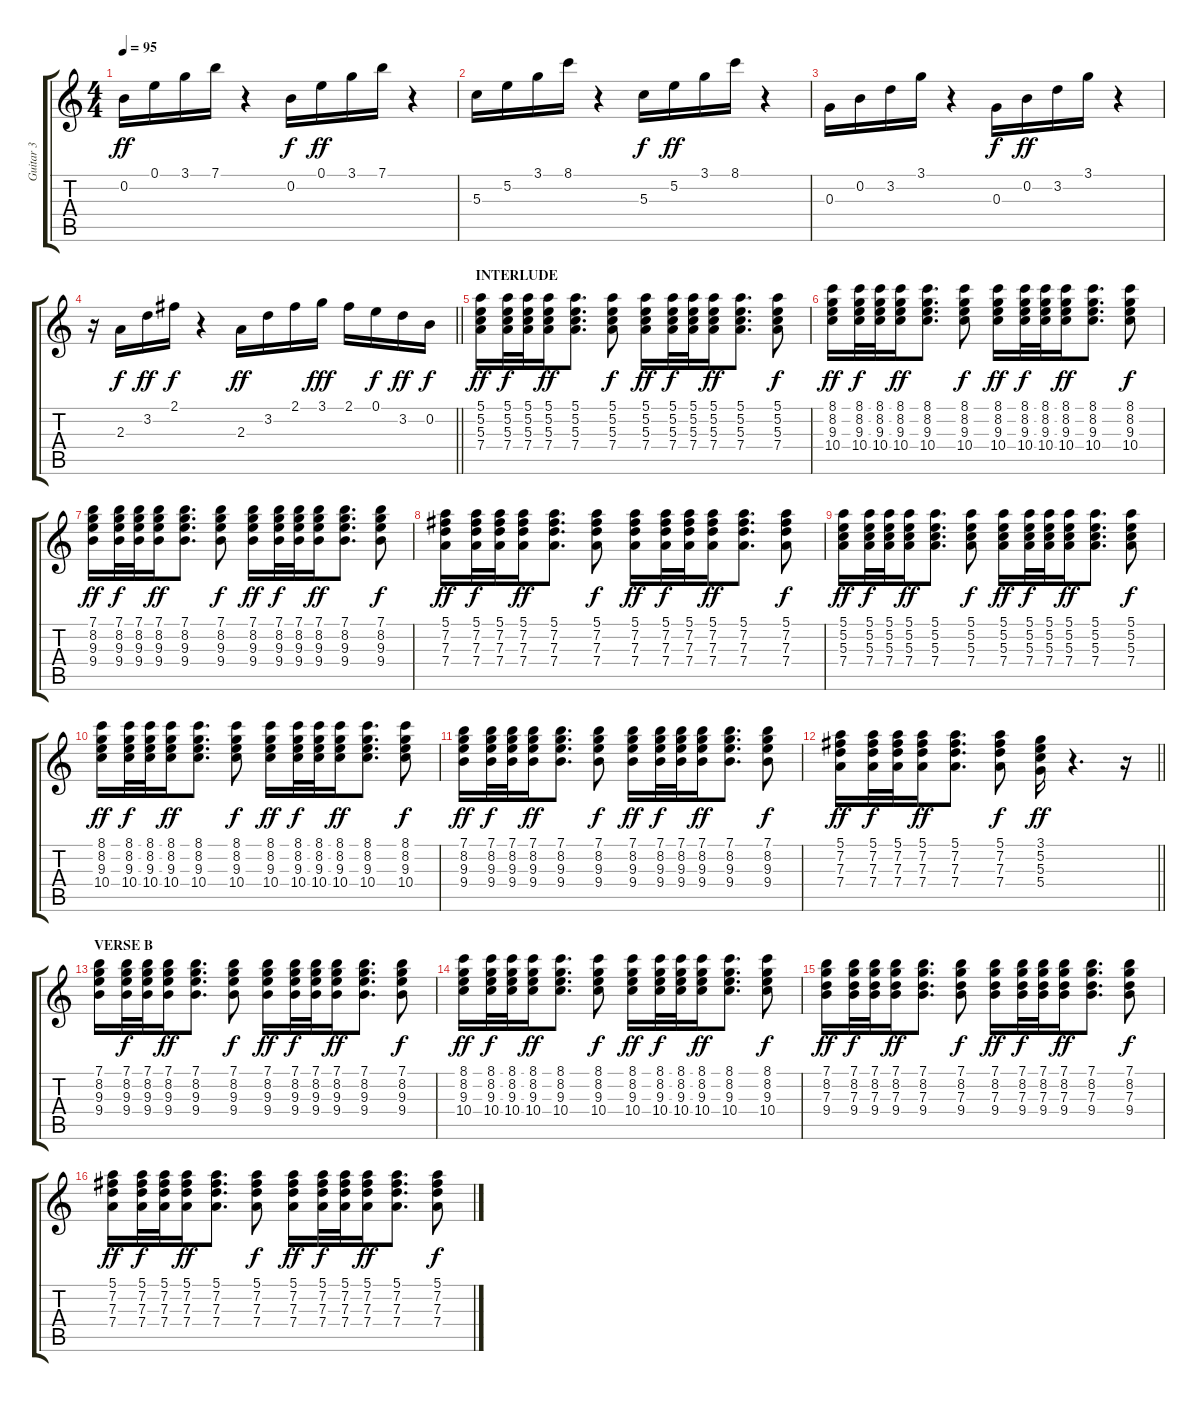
\track ("Guitar 3" "Guitar 3") {instrument acousticguitarsteel}
\staff {score tabs}
\tuning (E4 B3 G3 D3 A2 E2) {hide}
\ts (4 4)
\tempo 95
\clef g2
\ks c
0.2.16{dy ff} 0.1.16 3.1.16 7.1.16 r.4 0.2.16{dy f} 0.1.16{dy ff} 3.1.16 7.1.16 r.4 |
5.3.16 5.2.16 3.1.16 8.1.16 r.4 5.3.16{dy f} 5.2.16{dy ff} 3.1.16 8.1.16 r.4 |
0.3.16 0.2.16 3.2.16 3.1.16 r.4 0.3.16{dy f} 0.2.16{dy ff} 3.2.16 3.1.16 r.4 |
\barLineRight lightlight
r.16 2.3.16{dy f} 3.2.16{dy ff} 2.1.16{dy f} r.4 2.3.16{dy ff} 3.2.16 2.1.16 3.1.16{dy fff} 2.1.16 0.1.16{dy f} 3.2.16{dy ff} 0.2.16{dy f} |
\section ("" "INTERLUDE")
(5.1 5.2 5.3 7.4).16{dy ff} (5.1 5.2 5.3 7.4).32{dy f} (5.1 5.2 5.3 7.4).32 (5.1 5.2 5.3 7.4).16{dy ff} (5.1 5.2 5.3 7.4).8{d} (5.1 5.2 5.3 7.4).8{dy f} (5.1 5.2 5.3 7.4).16{dy ff} (5.1 5.2 5.3 7.4).32{dy f} (5.1 5.2 5.3 7.4).32 (5.1 5.2 5.3 7.4).16{dy ff} (5.1 5.2 5.3 7.4).8{d} (5.1 5.2 5.3 7.4).8{dy f} |
(8.1 8.2 9.3 10.4).16{dy ff} (8.1 8.2 9.3 10.4).32{dy f} (8.1 8.2 9.3 10.4).32 (8.1 8.2 9.3 10.4).16{dy ff} (8.1 8.2 9.3 10.4).8{d} (8.1 8.2 9.3 10.4).8{dy f} (8.1 8.2 9.3 10.4).16{dy ff} (8.1 8.2 9.3 10.4).32{dy f} (8.1 8.2 9.3 10.4).32 (8.1 8.2 9.3 10.4).16{dy ff} (8.1 8.2 9.3 10.4).8{d} (8.1 8.2 9.3 10.4).8{dy f} |
(7.1 8.2 9.3 9.4).16{dy ff} (7.1 8.2 9.3 9.4).32{dy f} (7.1 8.2 9.3 9.4).32 (7.1 8.2 9.3 9.4).16{dy ff} (7.1 8.2 9.3 9.4).8{d} (7.1 8.2 9.3 9.4).8{dy f} (7.1 8.2 9.3 9.4).16{dy ff} (7.1 8.2 9.3 9.4).32{dy f} (7.1 8.2 9.3 9.4).32 (7.1 8.2 9.3 9.4).16{dy ff} (7.1 8.2 9.3 9.4).8{d} (7.1 8.2 9.3 9.4).8{dy f} |
(5.1 7.2 7.3 7.4).16{dy ff} (5.1 7.2 7.3 7.4).32{dy f} (5.1 7.2 7.3 7.4).32 (5.1 7.2 7.3 7.4).16{dy ff} (5.1 7.2 7.3 7.4).8{d} (5.1 7.2 7.3 7.4).8{dy f} (5.1 7.2 7.3 7.4).16{dy ff} (5.1 7.2 7.3 7.4).32{dy f} (5.1 7.2 7.3 7.4).32 (5.1 7.2 7.3 7.4).16{dy ff} (5.1 7.2 7.3 7.4).8{d} (5.1 7.2 7.3 7.4).8{dy f} |
(5.1 5.2 5.3 7.4).16{dy ff} (5.1 5.2 5.3 7.4).32{dy f} (5.1 5.2 5.3 7.4).32 (5.1 5.2 5.3 7.4).16{dy ff} (5.1 5.2 5.3 7.4).8{d} (5.1 5.2 5.3 7.4).8{dy f} (5.1 5.2 5.3 7.4).16{dy ff} (5.1 5.2 5.3 7.4).32{dy f} (5.1 5.2 5.3 7.4).32 (5.1 5.2 5.3 7.4).16{dy ff} (5.1 5.2 5.3 7.4).8{d} (5.1 5.2 5.3 7.4).8{dy f} |
(8.1 8.2 9.3 10.4).16{dy ff} (8.1 8.2 9.3 10.4).32{dy f} (8.1 8.2 9.3 10.4).32 (8.1 8.2 9.3 10.4).16{dy ff} (8.1 8.2 9.3 10.4).8{d} (8.1 8.2 9.3 10.4).8{dy f} (8.1 8.2 9.3 10.4).16{dy ff} (8.1 8.2 9.3 10.4).32{dy f} (8.1 8.2 9.3 10.4).32 (8.1 8.2 9.3 10.4).16{dy ff} (8.1 8.2 9.3 10.4).8{d} (8.1 8.2 9.3 10.4).8{dy f} |
(7.1 8.2 9.3 9.4).16{dy ff} (7.1 8.2 9.3 9.4).32{dy f} (7.1 8.2 9.3 9.4).32 (7.1 8.2 9.3 9.4).16{dy ff} (7.1 8.2 9.3 9.4).8{d} (7.1 8.2 9.3 9.4).8{dy f} (7.1 8.2 9.3 9.4).16{dy ff} (7.1 8.2 9.3 9.4).32{dy f} (7.1 8.2 9.3 9.4).32 (7.1 8.2 9.3 9.4).16{dy ff} (7.1 8.2 9.3 9.4).8{d} (7.1 8.2 9.3 9.4).8{dy f} |
\barLineRight lightlight
(5.1 7.2 7.3 7.4).16{dy ff} (5.1 7.2 7.3 7.4).32{dy f} (5.1 7.2 7.3 7.4).32 (5.1 7.2 7.3 7.4).16{dy ff} (5.1 7.2 7.3 7.4).8{d} (5.1 7.2 7.3 7.4).8{dy f} (3.1 5.2 5.3 5.4).16{dy ff} r.4{d} r.16 |
\section ("" "VERSE B")
(7.1 8.2 9.3 9.4).16 (7.1 8.2 9.3 9.4).32{dy f} (7.1 8.2 9.3 9.4).32 (7.1 8.2 9.3 9.4).16{dy ff} (7.1 8.2 9.3 9.4).8{d} (7.1 8.2 9.3 9.4).8{dy f} (7.1 8.2 9.3 9.4).16{dy ff} (7.1 8.2 9.3 9.4).32{dy f} (7.1 8.2 9.3 9.4).32 (7.1 8.2 9.3 9.4).16{dy ff} (7.1 8.2 9.3 9.4).8{d} (7.1 8.2 9.3 9.4).8{dy f} |
(8.1 8.2 9.3 10.4).16{dy ff} (8.1 8.2 9.3 10.4).32{dy f} (8.1 8.2 9.3 10.4).32 (8.1 8.2 9.3 10.4).16{dy ff} (8.1 8.2 9.3 10.4).8{d} (8.1 8.2 9.3 10.4).8{dy f} (8.1 8.2 9.3 10.4).16{dy ff} (8.1 8.2 9.3 10.4).32{dy f} (8.1 8.2 9.3 10.4).32 (8.1 8.2 9.3 10.4).16{dy ff} (8.1 8.2 9.3 10.4).8{d} (8.1 8.2 9.3 10.4).8{dy f} |
(7.1 8.2 7.3 9.4).16{dy ff} (7.1 8.2 7.3 9.4).32{dy f} (7.1 8.2 7.3 9.4).32 (7.1 8.2 7.3 9.4).16{dy ff} (7.1 8.2 7.3 9.4).8{d} (7.1 8.2 7.3 9.4).8{dy f} (7.1 8.2 7.3 9.4).16{dy ff} (7.1 8.2 7.3 9.4).32{dy f} (7.1 8.2 7.3 9.4).32 (7.1 8.2 7.3 9.4).16{dy ff} (7.1 8.2 7.3 9.4).8{d} (7.1 8.2 7.3 9.4).8{dy f} |
(5.1 7.2 7.3 7.4).16{dy ff} (5.1 7.2 7.3 7.4).32{dy f} (5.1 7.2 7.3 7.4).32 (5.1 7.2 7.3 7.4).16{dy ff} (5.1 7.2 7.3 7.4).8{d} (5.1 7.2 7.3 7.4).8{dy f} (5.1 7.2 7.3 7.4).16{dy ff} (5.1 7.2 7.3 7.4).32{dy f} (5.1 7.2 7.3 7.4).32 (5.1 7.2 7.3 7.4).16{dy ff} (5.1 7.2 7.3 7.4).8{d} (5.1 7.2 7.3 7.4).8{dy f}
